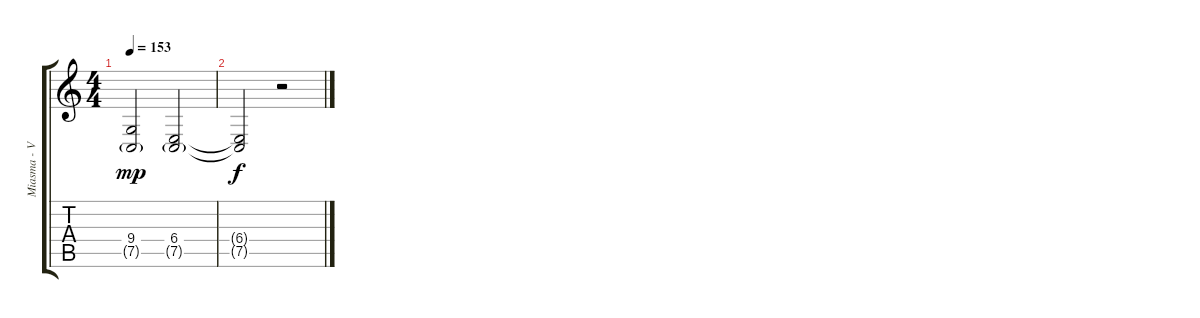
\track ("Miasma - Viola (Viola)" "Miasma - V") {instrument viola}
\staff {score tabs}
\tuning (C4 G3 Eb3 Bb2 F2 C2) {hide}
\ts (4 4)
\tempo 153
\clef g2
\ks c
(9.4 7.5{g}).2{dy mp} (6.4 7.5{g}).2 |
(6.4{t} 7.5{t}).2{dy f} r.2
